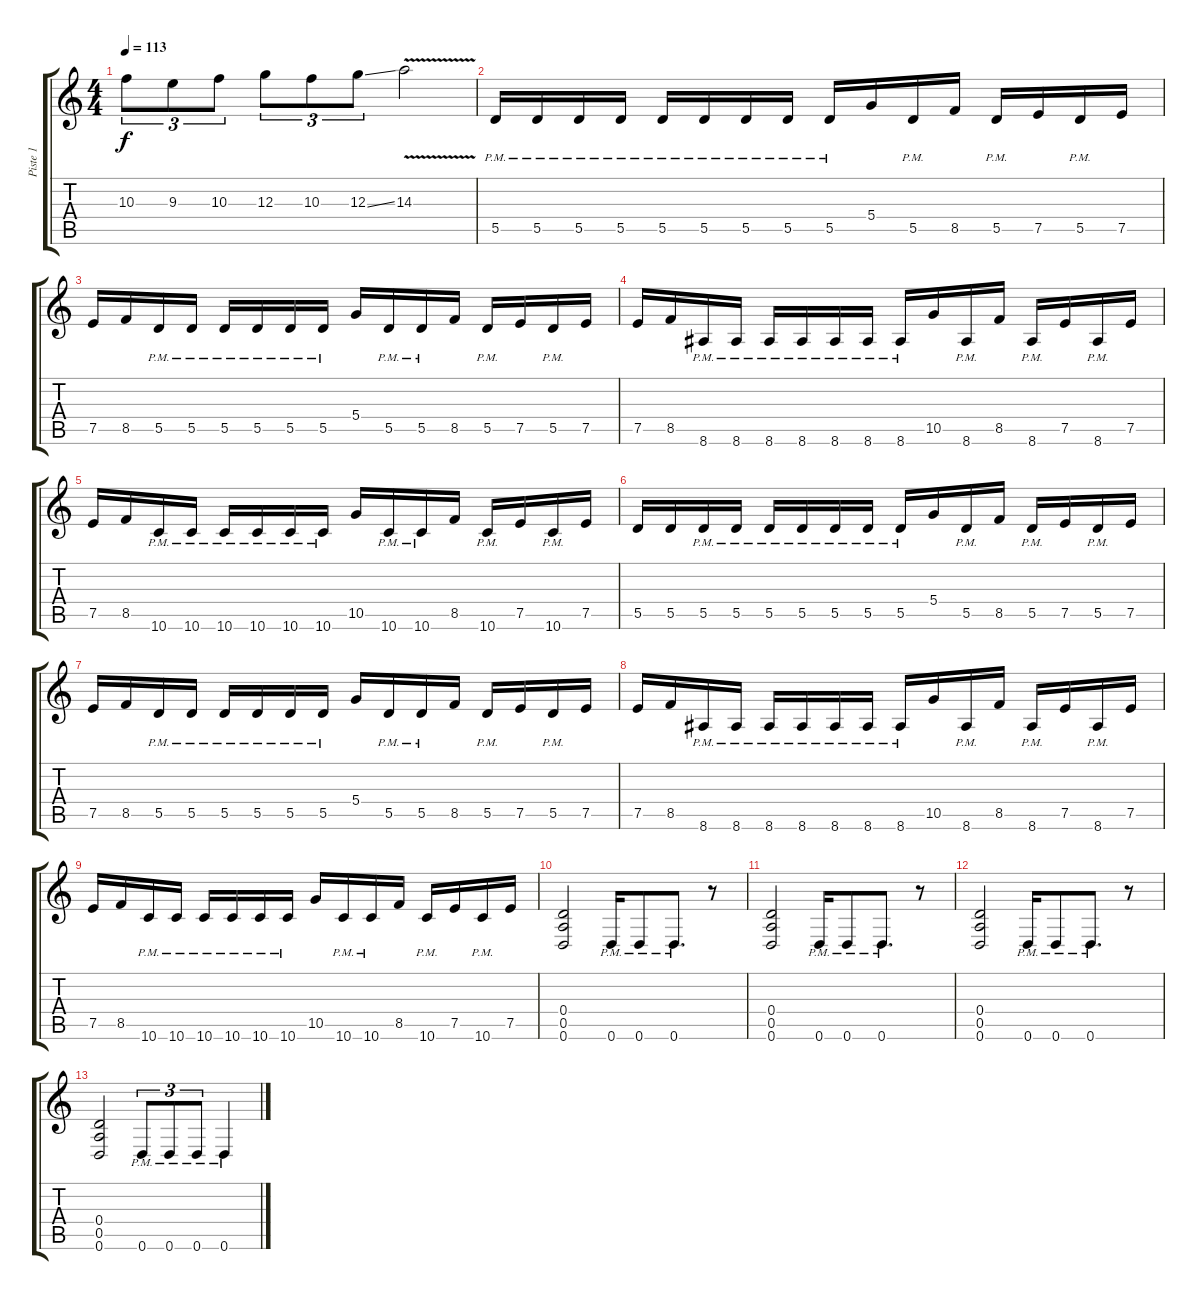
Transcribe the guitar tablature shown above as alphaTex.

\track ("Piste 1" "Piste 1") {instrument overdrivenguitar}
\staff {score tabs}
\tuning (E4 B3 G3 D3 A2 D2) {hide}
\ts (4 4)
\tempo 113
\clef g2
\ks c
10.3.8{tu (3 2) dy f} 9.3.8{tu (3 2)} 10.3.8{tu (3 2)} 12.3.8{tu (3 2)} 10.3.8{tu (3 2)} 12.3{ss}.8{tu (3 2)} 14.3{v}.2 |
5.5{pm}.16{balance 3} 5.5{pm}.16 5.5{pm}.16 5.5{pm}.16 5.5{pm}.16 5.5{pm}.16 5.5{pm}.16 5.5{pm}.16 5.5{pm}.16 5.4.16 5.5{pm}.16 8.5.16 5.5{pm}.16 7.5.16 5.5{pm}.16 7.5.16 |
7.5.16 8.5.16 5.5{pm}.16 5.5{pm}.16 5.5{pm}.16 5.5{pm}.16 5.5{pm}.16 5.5{pm}.16 5.4.16 5.5{pm}.16 5.5{pm}.16 8.5.16 5.5{pm}.16 7.5.16 5.5{pm}.16 7.5.16 |
7.5.16 8.5.16 8.6{pm}.16 8.6{pm}.16 8.6{pm}.16 8.6{pm}.16 8.6{pm}.16 8.6{pm}.16 8.6{pm}.16 10.5.16 8.6{pm}.16 8.5.16 8.6{pm}.16 7.5.16 8.6{pm}.16 7.5.16 |
7.5.16 8.5.16 10.6{pm}.16 10.6{pm}.16 10.6{pm}.16 10.6{pm}.16 10.6{pm}.16 10.6{pm}.16 10.5.16 10.6{pm}.16 10.6{pm}.16 8.5.16 10.6{pm}.16 7.5.16 10.6{pm}.16 7.5.16 |
5.5.16 5.5.16 5.5{pm}.16 5.5{pm}.16 5.5{pm}.16 5.5{pm}.16 5.5{pm}.16 5.5{pm}.16 5.5{pm}.16 5.4.16 5.5{pm}.16 8.5.16 5.5{pm}.16 7.5.16 5.5{pm}.16 7.5.16 |
7.5.16 8.5.16 5.5{pm}.16 5.5{pm}.16 5.5{pm}.16 5.5{pm}.16 5.5{pm}.16 5.5{pm}.16 5.4.16 5.5{pm}.16 5.5{pm}.16 8.5.16 5.5{pm}.16 7.5.16 5.5{pm}.16 7.5.16 |
7.5.16 8.5.16 8.6{pm}.16 8.6{pm}.16 8.6{pm}.16 8.6{pm}.16 8.6{pm}.16 8.6{pm}.16 8.6{pm}.16 10.5.16 8.6{pm}.16 8.5.16 8.6{pm}.16 7.5.16 8.6{pm}.16 7.5.16 |
7.5.16 8.5.16 10.6{pm}.16 10.6{pm}.16 10.6{pm}.16 10.6{pm}.16 10.6{pm}.16 10.6{pm}.16 10.5.16 10.6{pm}.16 10.6{pm}.16 8.5.16 10.6{pm}.16 7.5.16 10.6{pm}.16 7.5.16 |
(0.4 0.5 0.6).2{balance 8} 0.6{pm}.16 0.6{pm}.8 0.6{pm}.8{d} r.8 |
(0.4 0.5 0.6).2 0.6{pm}.16 0.6{pm}.8 0.6{pm}.8{d} r.8 |
(0.4 0.5 0.6).2 0.6{pm}.16 0.6{pm}.8 0.6{pm}.8{d} r.8 |
(0.4 0.5 0.6).2 0.6{pm}.8{tu (3 2)} 0.6{pm}.8{tu (3 2)} 0.6{pm}.8{tu (3 2)} 0.6{pm}.4
